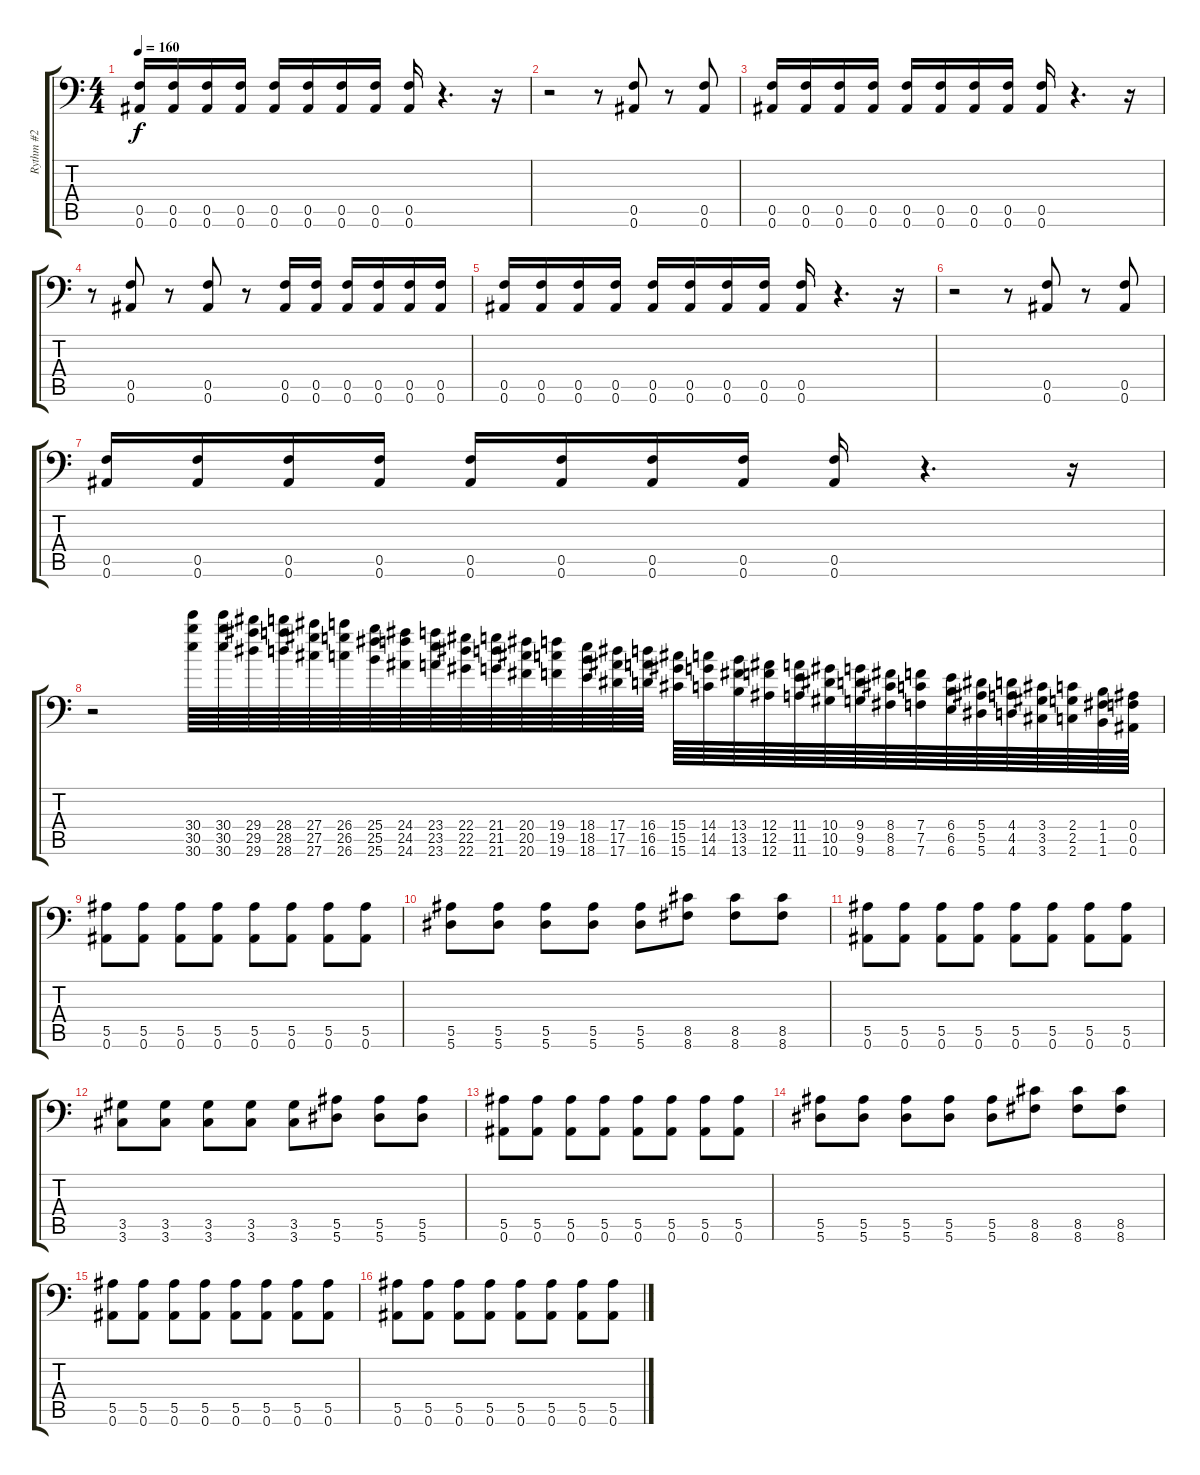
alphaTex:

\track ("Rythm #2" "Rythm #2") {instrument distortionguitar}
\staff {score tabs}
\tuning (C4 G3 Eb3 Bb2 F2 Bb1) {hide}
\ts (4 4)
\tempo 160
\clef f4
\ks c
(0.5 0.6).16{dy f} (0.5 0.6).16 (0.5 0.6).16 (0.5 0.6).16 (0.5 0.6).16 (0.5 0.6).16 (0.5 0.6).16 (0.5 0.6).16 (0.5 0.6).16 r.4{d} r.16 |
r.2 r.8 (0.5 0.6).8 r.8 (0.5 0.6).8 |
(0.5 0.6).16 (0.5 0.6).16 (0.5 0.6).16 (0.5 0.6).16 (0.5 0.6).16 (0.5 0.6).16 (0.5 0.6).16 (0.5 0.6).16 (0.5 0.6).16 r.4{d} r.16 |
r.8 (0.5 0.6).8 r.8 (0.5 0.6).8 r.8 (0.5 0.6).16 (0.5 0.6).16 (0.5 0.6).16 (0.5 0.6).16 (0.5 0.6).16 (0.5 0.6).16 |
(0.5 0.6).16 (0.5 0.6).16 (0.5 0.6).16 (0.5 0.6).16 (0.5 0.6).16 (0.5 0.6).16 (0.5 0.6).16 (0.5 0.6).16 (0.5 0.6).16 r.4{d} r.16 |
r.2 r.8 (0.5 0.6).8 r.8 (0.5 0.6).8 |
(0.5 0.6).16 (0.5 0.6).16 (0.5 0.6).16 (0.5 0.6).16 (0.5 0.6).16 (0.5 0.6).16 (0.5 0.6).16 (0.5 0.6).16 (0.5 0.6).16 r.4{d} r.16 |
r.2 (30.4 30.5 30.6).64 (30.4 30.5 30.6).64 (29.4 29.5 29.6).64 (28.4 28.5 28.6).64 (27.4 27.5 27.6).64 (26.4 26.5 26.6).64 (25.4 25.5 25.6).64 (24.4 24.5 24.6).64 (23.4 23.5 23.6).64 (22.4 22.5 22.6).64 (21.4 21.5 21.6).64 (20.4 20.5 20.6).64 (19.4 19.5 19.6).64 (18.4 18.5 18.6).64 (17.4 17.5 17.6).64 (16.4 16.5 16.6).64 (15.4 15.5 15.6).64 (14.4 14.5 14.6).64 (13.4 13.5 13.6).64 (12.4 12.5 12.6).64 (11.4 11.5 11.6).64 (10.4 10.5 10.6).64 (9.4 9.5 9.6).64 (8.4 8.5 8.6).64 (7.4 7.5 7.6).64 (6.4 6.5 6.6).64 (5.4 5.5 5.6).64 (4.4 4.5 4.6).64 (3.4 3.5 3.6).64 (2.4 2.5 2.6).64 (1.4 1.5 1.6).64 (0.4 0.5 0.6).64 |
(5.5 0.6).8 (5.5 0.6).8 (5.5 0.6).8 (5.5 0.6).8 (5.5 0.6).8 (5.5 0.6).8 (5.5 0.6).8 (5.5 0.6).8 |
(5.5 5.6).8 (5.5 5.6).8 (5.5 5.6).8 (5.5 5.6).8 (5.5 5.6).8 (8.5 8.6).8 (8.5 8.6).8 (8.5 8.6).8 |
(5.5 0.6).8 (5.5 0.6).8 (5.5 0.6).8 (5.5 0.6).8 (5.5 0.6).8 (5.5 0.6).8 (5.5 0.6).8 (5.5 0.6).8 |
(3.5 3.6).8 (3.5 3.6).8 (3.5 3.6).8 (3.5 3.6).8 (3.5 3.6).8 (5.5 5.6).8 (5.5 5.6).8 (5.5 5.6).8 |
(5.5 0.6).8 (5.5 0.6).8 (5.5 0.6).8 (5.5 0.6).8 (5.5 0.6).8 (5.5 0.6).8 (5.5 0.6).8 (5.5 0.6).8 |
(5.5 5.6).8 (5.5 5.6).8 (5.5 5.6).8 (5.5 5.6).8 (5.5 5.6).8 (8.5 8.6).8 (8.5 8.6).8 (8.5 8.6).8 |
(5.5 0.6).8 (5.5 0.6).8 (5.5 0.6).8 (5.5 0.6).8 (5.5 0.6).8 (5.5 0.6).8 (5.5 0.6).8 (5.5 0.6).8 |
(5.5 0.6).8 (5.5 0.6).8 (5.5 0.6).8 (5.5 0.6).8 (5.5 0.6).8 (5.5 0.6).8 (5.5 0.6).8 (5.5 0.6).8
